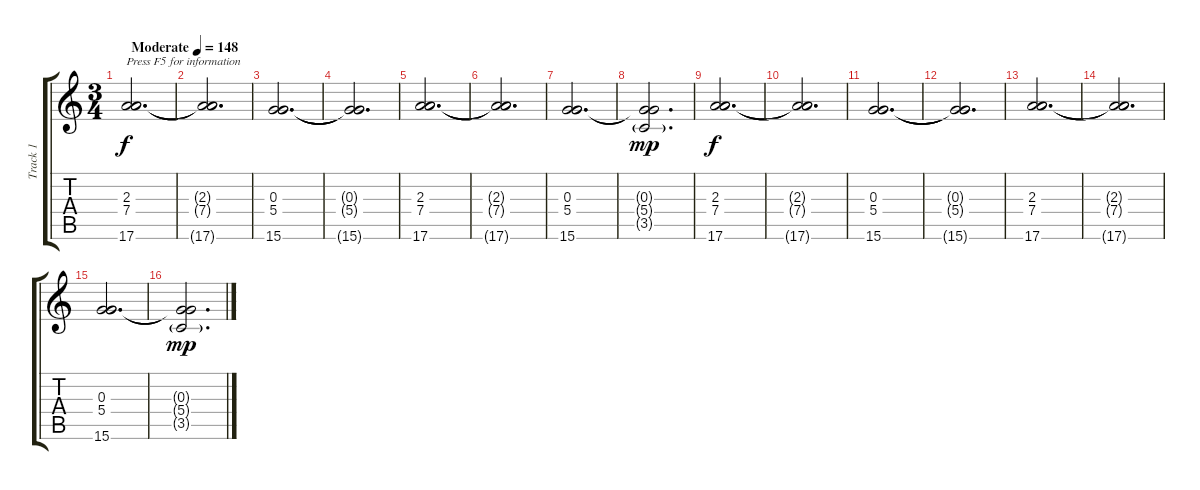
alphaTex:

\track ("Track 1" "Track 1") {instrument overdrivenguitar}
\staff {score tabs}
\tuning (E4 B3 G3 D3 A2 E2) {hide}
\ts (3 4)
\tempo (148 "Moderate")
\clef g2
\ks c
(2.3 7.4 17.6).2{d txt "Press F5 for information" dy f volume 5 instrument celesta} |
(2.3{t} 7.4{t} 17.6{t}).2{d} |
(0.3 5.4 15.6).2{d} |
(0.3{t} 5.4{t} 15.6{t}).2{d} |
(2.3 7.4 17.6).2{d} |
(2.3{t} 7.4{t} 17.6{t}).2{d} |
(0.3 5.4 15.6).2{d} |
(0.3{t} 5.4{t} 3.5{g}).2{d dy mp volume 6} |
(2.3 7.4 17.6).2{d dy f volume 4} |
(2.3{t} 7.4{t} 17.6{t}).2{d} |
(0.3 5.4 15.6).2{d} |
(0.3{t} 5.4{t} 15.6{t}).2{d} |
(2.3 7.4 17.6).2{d} |
(2.3{t} 7.4{t} 17.6{t}).2{d} |
(0.3 5.4 15.6).2{d} |
(0.3{t} 5.4{t} 3.5{g}).2{d dy mp volume 6}
